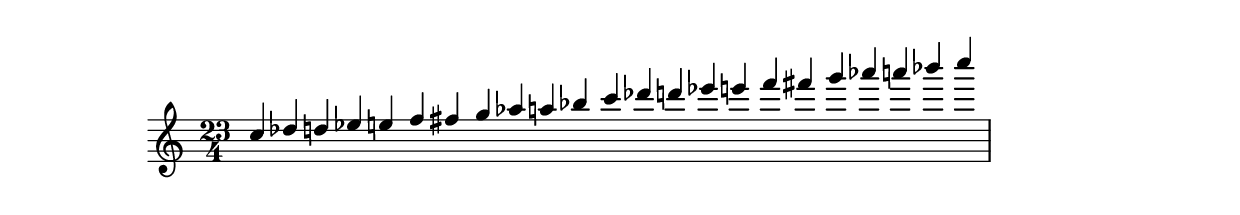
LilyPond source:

\version "2.18.2" \score { \new Staff << \new Voice { \set midiInstrument = #"piano" \voiceOne
 \key c \major \time 23/4
\override Voice.TextScript.font-size = #-4
 { c'' des'' d'' ees'' e'' f'' fis'' g'' aes'' a'' bes'' c''' des''' d''' ees''' e''' f''' fis''' g''' aes''' a''' bes''' c''''  } 
 } >> \layout { } \midi { \context { \Staff \remove "Staff_performer" }
\context { \Voice \consists "Staff_performer" } \tempo 2 = 60 } }
\paper{oddHeaderMarkup = ##f oddFooterMarkup = ##f}
